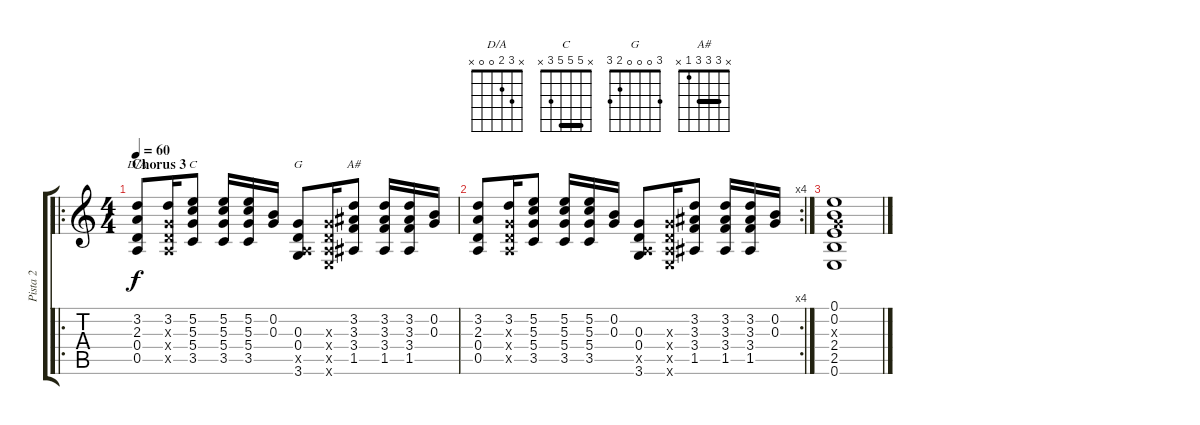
\track ("Pista 2" "Pista 2") {instrument acousticguitarsteel}
\staff {score tabs}
\tuning (E4 B3 G3 D3 A2 E2) {hide}
\chord ("D/A" x 3 2 0 0 x)
\chord ("C" x 5 5 5 3 x) {barre 5}
\chord ("G" 3 0 0 0 2 3)
\chord ("A#" x 3 3 3 1 x) {barre 3}
\ro
\ts (4 4)
\section ("" "Chorus 3")
\tempo 60
\clef g2
\ks c
(3.2 2.3 0.4 0.5).8{ch "D/A" dy f} (3.2 0.3{x} 0.4{x} 0.5{x}).16 (5.2 5.3 5.4 3.5).8{ch "C"} (5.2 5.3 5.4 3.5).16 (5.2 5.3 5.4 3.5).16 (0.2 0.3).16 (0.3 0.4 0.5{x} 3.6).8{ch "G"} (0.3{x} 0.4{x} 0.5{x} 0.6{x}).16 (3.2 3.3 3.4 1.5).8{ch "A#"} (3.2 3.3 3.4 1.5).16 (3.2 3.3 3.4 1.5).16 (0.2 0.3).16 |
\rc 4
(3.2 2.3 0.4 0.5).8 (3.2 0.3{x} 0.4{x} 0.5{x}).16 (5.2 5.3 5.4 3.5).8 (5.2 5.3 5.4 3.5).16 (5.2 5.3 5.4 3.5).16 (0.2 0.3).16 (0.3 0.4 0.5{x} 3.6).8 (0.3{x} 0.4{x} 0.5{x} 0.6{x}).16 (3.2 3.3 3.4 1.5).8 (3.2 3.3 3.4 1.5).16 (3.2 3.3 3.4 1.5).16 (0.2 0.3).16 |
(0.1 0.2 0.3{x} 2.4 2.5 0.6).1
